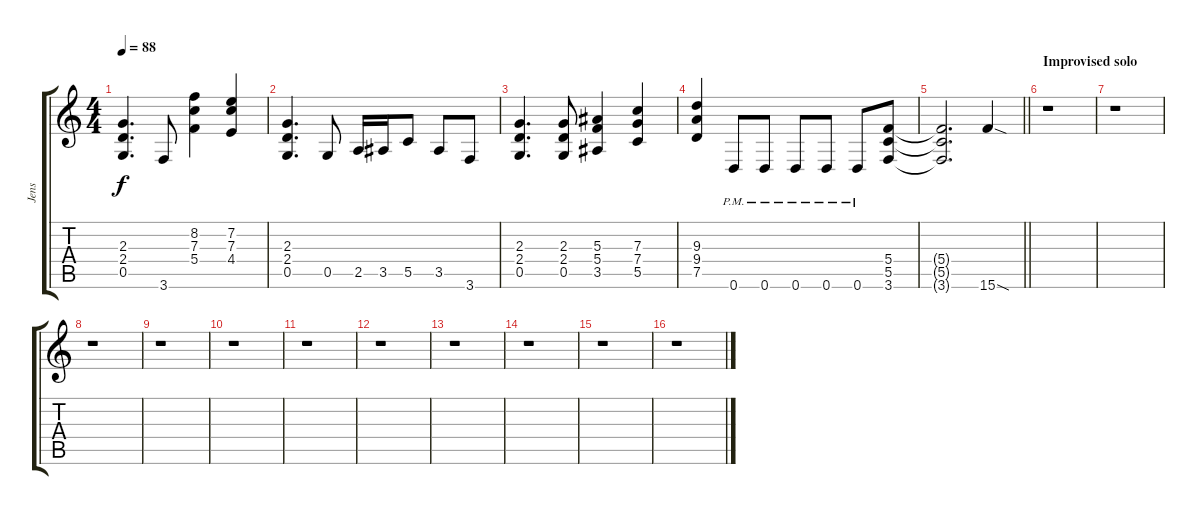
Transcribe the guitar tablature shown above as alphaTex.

\track ("Jens" "Jens") {instrument distortionguitar}
\staff {score tabs}
\tuning (D4 A3 F3 C3 G2 D2) {hide}
\ts (4 4)
\tempo 88
\clef g2
\ks c
(2.3 2.4 0.5).4{d dy f} 3.6.8 (8.2 7.3 5.4).4 (7.2 7.3 4.4).4 |
(2.3 2.4 0.5).4{d} 0.5.8 2.5.16 3.5.16 5.5.8 3.5.8 3.6.8 |
(2.3 2.4 0.5).4{d} (2.3 2.4 0.5).8 (5.3 5.4 3.5).4 (7.3 7.4 5.5).4 |
(9.3 9.4 7.5).4 0.6{pm}.8 0.6{pm}.8 0.6{pm}.8 0.6{pm}.8 0.6{pm}.8 (5.4 5.5 3.6).8 |
\barLineRight lightlight
(5.4{t} 5.5{t} 3.6{t}).2{d} 15.6{sod}.4 |
\section ("" "Improvised solo")
r.1 |
r.1 |
r.1 |
r.1 |
r.1 |
r.1 |
r.1 |
r.1 |
r.1 |
r.1 |
r.1
